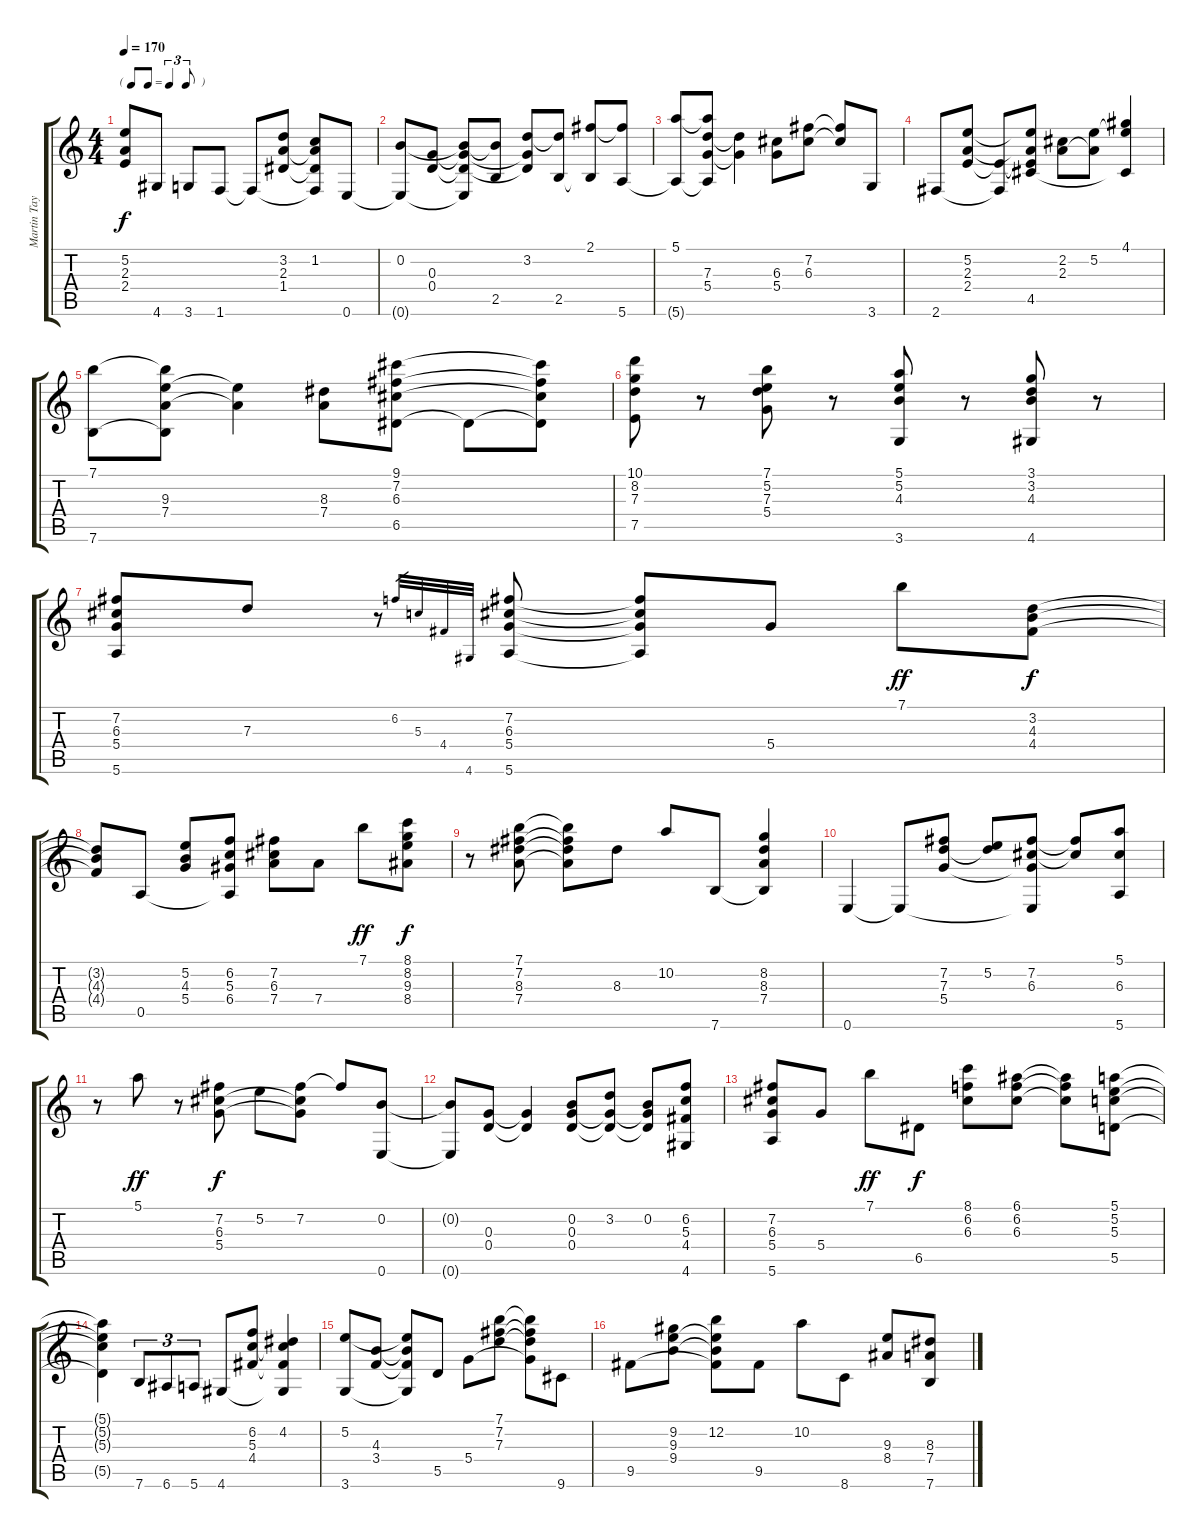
\track ("Martin Taylor" "Martin Tay") {instrument electricguitarjazz}
\staff {score tabs}
\tuning (E4 B3 G3 D3 A2 E2) {hide}
\ts (4 4)
\tf triplet8th
\tempo 170
\clef g2
\ks c
(5.2{t} 2.3{t} 2.4{t}).8{dy f} 4.6.8 3.6.8 1.6.8 1.6{t}.8 (3.2 2.3 1.4).8 (1.2 2.3{t} 1.4{t} 1.6{t}).8 0.6.8 |
(0.2 0.6{t}).8 (0.3 0.4).8 (0.2{t} 0.3{t} 0.4{t} 0.6{t}).8 (0.2{t} 2.5).8 (3.2 0.3{t} 0.4{t}).8 (3.2{t} 2.5).8 (2.1 2.5{t}).8 (2.1{t} 5.6).8 |
(5.1 5.6{t}).8 (5.1{t} 7.3 5.4 5.6{t}).8 (7.3{t} 5.4{t}).4 (6.3 5.4).8 (7.2 6.3).8 (7.2{t} 6.3{t}).8 3.6.8 |
2.6.8 (5.2 2.3 2.4).8 (2.4{t} 2.6{t}).8 (5.2{t} 2.3{t} 2.4{t} 4.5).8 (2.2 2.3).8 (5.2 2.3{t}).8 (4.1 5.2{t} 4.5{t}).4 |
(7.1 7.6).8 (7.1{t} 9.3 7.4 7.6{t}).8 (9.3{t} 7.4{t}).4 (8.3 7.4).8 (9.1 7.2 6.3 6.5).8 6.5{t}.8 (9.1{t} 7.2{t} 6.3{t} 6.5{t}).8 |
(10.1 8.2 7.3 7.5).8 r.8 (7.1 5.2 7.3 5.4).8 r.8 (5.1 5.2 4.3 3.6).8 r.8 (3.1 3.2 4.3 4.6).8 r.8 |
(7.2 6.3 5.4 5.6).8 7.3.8 r.8 6.2.32{gr} 5.3.32{gr} 4.4.32{gr} 4.6.32{gr} (7.2 6.3 5.4 5.6).8 (7.2{t} 6.3{t} 5.4{t} 5.6{t}).8 5.4.8 7.1.8{dy ff} (3.2 4.3 4.4).8{dy f} |
(3.2{t} 4.3{t} 4.4{t}).8 0.5.8 (5.2 4.3 5.4).8 (6.2 5.3 6.4 0.5{t}).8 (7.2 6.3 7.4).8 7.4.8 7.1.8{dy ff} (8.1 8.2 9.3 8.4).8{dy f} |
r.8 (7.1 7.2 8.3 7.4).8 (7.1{t} 7.2{t} 8.3{t} 7.4{t}).8 8.3.8 10.2.8 7.6.8 (8.2 8.3 7.4 7.6{t}).4 |
0.6.4 0.6{t}.8 (7.2 7.3 5.4).8 (5.2 7.3{t}).8 (7.2 6.3 5.4{t} 0.6{t}).8 (7.2{t} 6.3{t}).8 (5.1 6.3 5.6).8 |
r.8 5.1.8{dy ff} r.8 (7.2 6.3 5.4).8{dy f} 5.2.8 (7.2 6.3{t} 5.4{t}).8 7.2{t}.8 (0.2 0.6).8 |
(0.2{t} 0.6{t}).8 (0.3 0.4).8 (0.3{t} 0.4{t}).4 (0.2 0.3 0.4).8 (3.2 0.3{t} 0.4{t}).8 (0.2 0.3{t} 0.4{t}).8 (6.2 5.3 4.4 4.6).8 |
(7.2 6.3 5.4 5.6).8 5.4.8 7.1.8{dy ff} 6.5.8{dy f} (8.1 6.2 6.3).8 (6.1 6.2 6.3).8 (6.1{t} 6.2{t} 6.3{t}).8 (5.1 5.2 5.3 5.5).8 |
(5.1{t} 5.2{t} 5.3{t} 5.5{t}).4 7.6.8{tu (3 2)} 6.6.8{tu (3 2)} 5.6.8{tu (3 2)} 4.6.8 (6.2 5.3 4.4).8 (4.2 5.3{t} 4.4{t} 4.6{t}).4 |
(5.2 3.6).8 (4.3 3.4).8 (5.2{t} 4.3{t} 3.4{t} 3.6{t}).8 5.5.8 5.4.8 (7.1 7.2 7.3).8 (7.1{t} 7.2{t} 7.3{t} 5.4{t}).8 9.6.8 |
9.5.8 (9.2 9.3 9.4).8 (12.2 9.3{t} 9.4{t} 9.5{t}).8 9.5.8 10.2.8 8.6.8 (9.3 8.4).8 (8.3 7.4 7.6).8
